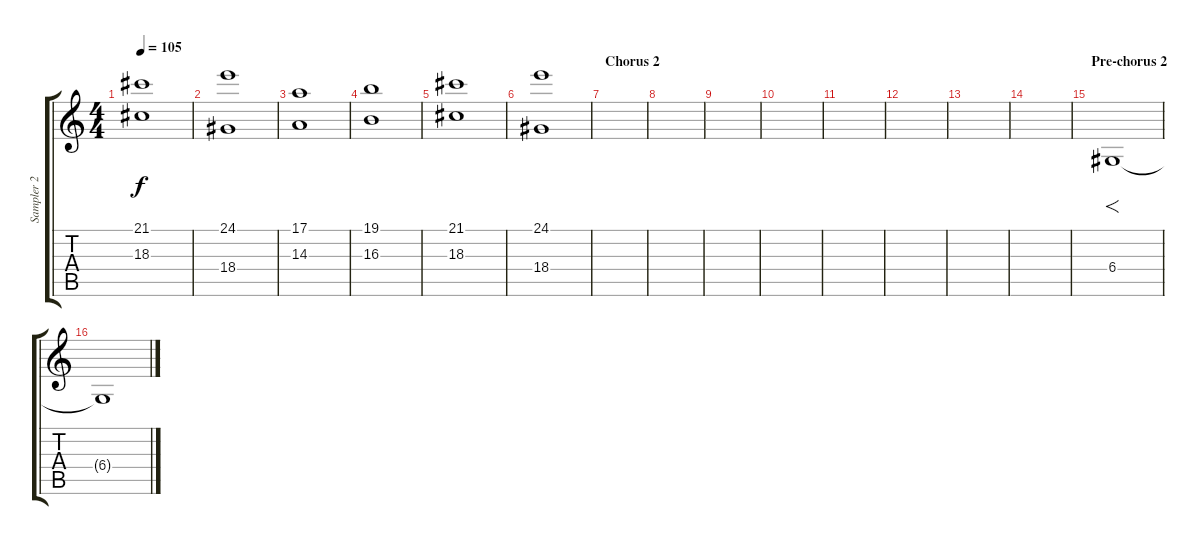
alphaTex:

\track ("Sampler 2" "Sampler 2") {instrument pad5bowed}
\staff {score tabs}
\tuning (E4 B3 G3 D3 A2 E2) {hide}
\ts (4 4)
\tempo 105
\clef g2
\ks c
(21.1 18.3).1{dy f volume 13 instrument pad5bowed} |
(24.1 18.4).1{volume 13 instrument pad5bowed} |
(17.1 14.3).1{volume 13 instrument pad5bowed} |
(19.1 16.3).1{volume 13 instrument pad5bowed} |
(21.1 18.3).1{volume 13 instrument pad5bowed} |
(24.1 18.4).1{volume 13 instrument pad5bowed} |
\section ("" "Chorus 2")
|
|
|
|
|
|
|
|
\section ("" "Pre-chorus 2")
6.4.1{f volume 7 instrument pad2warm} |
6.4{t}.1{volume 7 instrument pad2warm}
